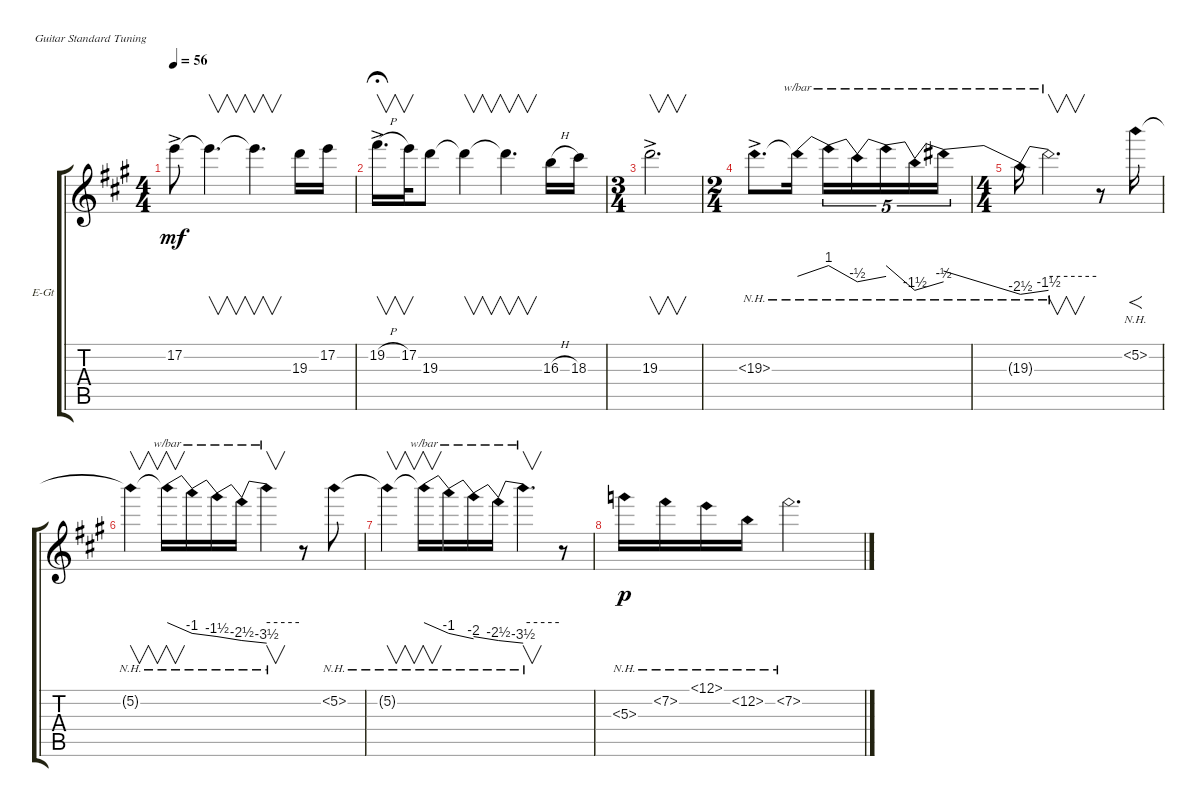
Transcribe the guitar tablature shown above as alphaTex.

\defaultSystemsLayout 4
\bracketExtendMode groupsimilarinstruments
\firstSystemTrackNameOrientation horizontal
\otherSystemsTrackNameOrientation horizontal
\track ("Jeff Beck - Solo Guitar" "E-Gt") {instrument distortionguitar}
\staff {score tabs}
\tuning (E4 B3 G3 D3 A2 E2)
\ts (4 4)
\tempo 56
\clef g2
\scale
0.21631
\ks a
17.2{ac}.8{dy mf} 17.2{t}.4{v d} 17.2{t}.4{v d} 19.3.16 17.2.16 |
\scale
0.328686 19.2{h ac}.16{v d fermata (medium 0.1)} 17.2.32{v} 19.3.8 19.3{t}.4{v} 19.3{t}.4{v d} 16.3{h}.16 18.3.16 |
\ts (3 4)
\scale
0.116633 19.3{ac}.2{v d} |
\ts (2 4)
\scale
0.335991 19.3{nh ac}.8{d} 19.3{nh t}.16{tbe (dive default 0 0 42.6 4)} 19.3{nh t}.16{tu (5 4) tbe (dive default 0 4 28.799999999999997 -2)} 19.3{nh t}.16{tu (5 4) tbe (dive default 0 -2 37.8 0)} 19.3{nh t}.16{tu (5 4) tbe (dive default 0 4 24.599999999999998 -6)} 19.3{nh t}.16{tu (5 4) tbe (dive default 0 -6 35.4 -2)} 19.3{nh t}.16{tu (5 4) tbe (dive default 0 2 26.4 -10)} |
\ts (4 4)
\scale
0.219209 19.3{nh t}.16{tbe (dive default 0 -10 44.4 -6)} 19.3{nh t}.2{v d tbe (hold default 0 0 60 0)} r.8 5.2{nh}.16{f} |
5.2{nh t}.4{v} 5.2{nh t}.16{v tbe (dive default 0 0 45 -4)} 5.2{nh t}.16{tbe (dive default 0 -4 42.6 -6)} 5.2{nh t}.16{tbe (dive default 0 -6 45 -10)} 5.2{nh t}.16{tbe (dive default 0 -10 45 -14)} 5.2{nh t}.4{v tbe (hold default 0 0 60 0)} r.8 5.2{nh}.8 |
5.2{nh t}.4{v} 5.2{nh t}.16{v tbe (dive default 0 0 45 -4)} 5.2{nh t}.16{tbe (dive default 0 -4 42.6 -8)} 5.2{nh t}.16{tbe (dive default 0 -6 45 -10)} 5.2{nh t}.16{tbe (dive default 0 -10 45 -14)} 5.2{nh t}.4{v d tbe (hold default 0 0 60 0)} r.8 |
5.3{nh}.16{dy p} 7.2{nh}.16 12.1{nh}.16 12.2{nh}.16 7.2{nh}.2{d}
